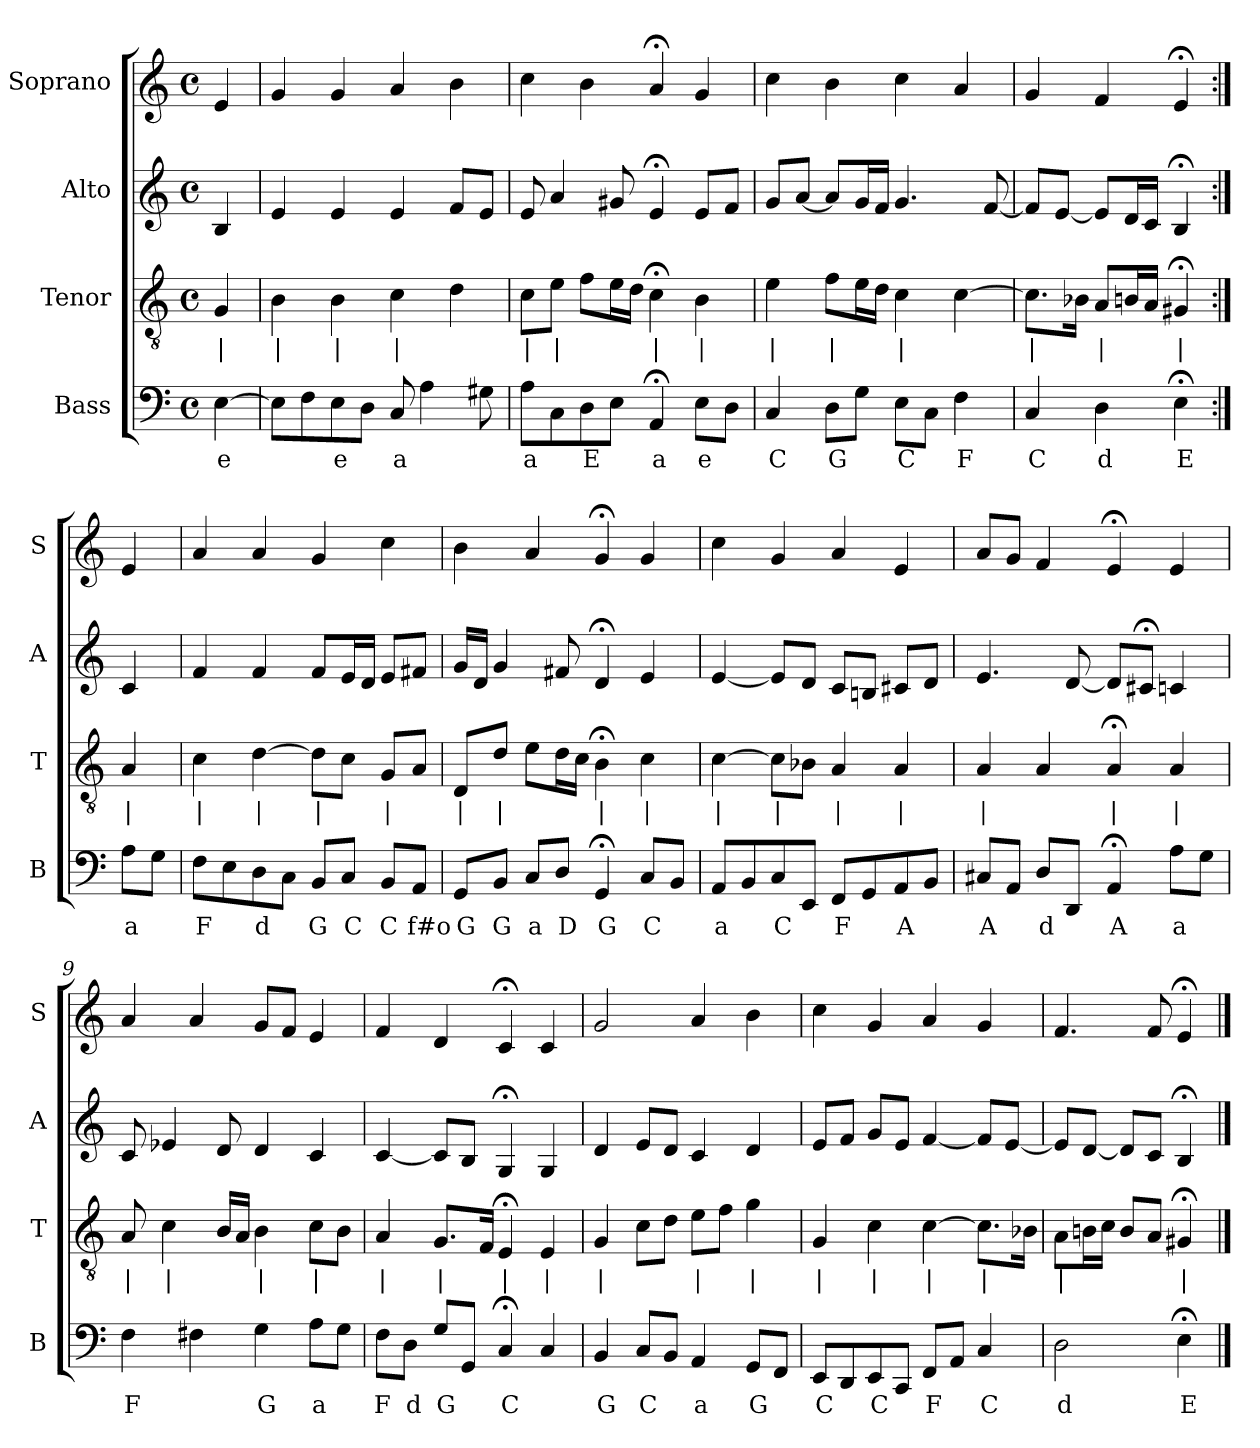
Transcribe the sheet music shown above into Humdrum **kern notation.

**kern	**text	**kern	**text	**kern	**kern
*part4	*part4	*part3	*part3	*part2	*part1
*staff4	*staff4	*staff3	*staff3	*staff2	*staff1
*I"Bass	*	*I"Tenor	*	*I"Alto	*I"Soprano
*I'B	*	*I'T	*	*I'A	*I'S
*clefF4	*	*clefGv2	*	*clefG2	*clefG2
*k[]	*	*k[]	*	*k[]	*k[]
*E:phr	*	*E:phr	*	*E:phr	*E:phr
*M4/4	*	*M4/4	*	*M4/4	*M4/4
*met(c)	*	*met(c)	*	*met(c)	*met(c)
*MM100	*	*MM100	*	*MM100	*MM100
=	=	=	=	=	=
[4E	e	4G	|	4B	4e
=1	=1	=1	=1	=1	=1
8EL]	.	4B	|	4e	4g
8F	.	.	.	.	.
8E	e	4B	|	4e	4g
8DJ	.	.	.	.	.
8C	a	4c	|	4e	4a
4A	.	.	.	.	.
.	.	4d	.	8fL	4b
8G#X	.	.	.	8eJ	.
=2	=2	=2	=2	=2	=2
8AL	a	8cL	|	8e	4cc
8C	.	8eJ	|	4a	.
8D	E	8fL	.	.	4b
8EJ	.	16eL	.	8g#X	.
.	.	16dJJ	.	.	.
4AA;<	a	4c;<	|	4e;<	4a;<
8EL	e	4B	|	8eL	4g
8DJ	.	.	.	8fJ	.
=3	=3	=3	=3	=3	=3
4C	C	4e	|	8gL	4cc
.	.	.	.	[8aJ	.
8DL	G	8fL	|	8aL]	4b
8GJ	.	16eL	.	16gL	.
.	.	16dJJ	.	16fJJ	.
8EL	C	4c	|	4.g	4cc
8CJ	.	.	.	.	.
4F	F	[4c	.	.	4a
.	.	.	.	[8f	.
=4	=4	=4	=4	=4	=4
4C	C	8.cL]	|	8fL]	4g
.	.	.	.	[8eJ	.
.	.	16B-XJk	.	.	.
4D	d	8AL	|	8eL]	4f
.	.	16BnL	.	16dL	.
.	.	16AJJ	.	16cJJ	.
4E;<	E	4G#X;<	|	4B;<	4e;<
=:|!	=:|!	=:|!	=:|!	=:|!	=:|!
8AL	a	4A	|	4c	4e
8GJ	.	.	.	.	.
=5	=5	=5	=5	=5	=5
8FL	F	4c	|	4f	4a
8E	.	.	.	.	.
8D	d	[4d	|	4f	4a
8CJ	.	.	.	.	.
8BBL	G	8dL]	|	8fL	4g
8CJ	C	8cJ	.	16eL	.
.	.	.	.	16dJJ	.
8BBL	C	8GL	|	8eL	4cc
8AAJ	f#o	8AJ	.	8f#XJ	.
=6	=6	=6	=6	=6	=6
8GGL	G	8DL	|	16gLL	4b
.	.	.	.	16dJJ	.
8BBJ	G	8dJ	|	4g	.
8CL	a	8eL	.	.	4a
8DJ	D	16dL	.	8f#X	.
.	.	16cJJ	.	.	.
4GG;<	G	4B;<	|	4d;<	4g;<
8CL	C	4c	|	4e	4g
8BBJ	.	.	.	.	.
=7	=7	=7	=7	=7	=7
8AAL	a	[4c	|	[4e	4cc
8BB	.	.	.	.	.
8C	C	8cL]	|	8eL]	4g
8EEJ	.	8B-XJ	.	8dJ	.
8FFL	F	4A	|	8cL	4a
8GG	.	.	.	8BnJ	.
8AA	A	4A	|	8c#XL	4e
8BBJ	.	.	.	8dJ	.
=8	=8	=8	=8	=8	=8
8C#XL	A	4A	|	4.e	8aL
8AAJ	.	.	.	.	8gJ
8DL	d	4A	.	.	4f
8DDJ	.	.	.	[8d	.
4AA;<	A	4A;<	|	8dL]	4e;<
.	.	.	.	8c#X;<J	.
8AL	a	4A	|	4cn	4e
8GJ	.	.	.	.	.
=9	=9	=9	=9	=9	=9
4F	F	8A	|	8c	4a
.	.	4c	|	4e-X	.
4F#X	.	.	.	.	4a
.	.	16BLL	.	8d	.
.	.	16AJJ	.	.	.
4G	G	4B	|	4d	8gL
.	.	.	.	.	8fJ
8AL	a	8cL	|	4c	4e
8GJ	.	8BJ	.	.	.
=10	=10	=10	=10	=10	=10
8FL	F	4A	|	[4c	4f
8DJ	d	.	.	.	.
8GL	G	8.GL	|	8cL]	4d
8GGJ	.	.	.	8BJ	.
.	.	16FJk	.	.	.
4C;<	C	4E;<	|	4G;<	4c;<
4C	.	4E	|	4G	4c
=11	=11	=11	=11	=11	=11
4BB	G	4G	|	4d	2g
8CL	C	8cL	.	8eL	.
8BBJ	.	8dJ	.	8dJ	.
4AA	a	8eL	|	4c	4a
.	.	8fJ	.	.	.
8GGL	G	4g	|	4d	4b
8FFJ	.	.	.	.	.
=12	=12	=12	=12	=12	=12
8EEL	C	4G	|	8eL	4cc
8DD	.	.	.	8fJ	.
8EE	C	4c	|	8gL	4g
8CCJ	.	.	.	8eJ	.
8FFL	F	[4c	|	[4f	4a
8AAJ	.	.	.	.	.
4C	C	8.cL]	|	8fL]	4g
.	.	.	.	[8eJ	.
.	.	16B-XJk	.	.	.
=13	=13	=13	=13	=13	=13
2D	d	8AL	|	8eL]	4.f
.	.	16BnL	.	[8dJ	.
.	.	16cJJ	.	.	.
.	.	8BL	.	8dL]	.
.	.	8AJ	.	8cJ	8f
4E;<	E	4G#X;<	|	4B;<	4e;<
==	==	==	==	==	==
*-	*-	*-	*-	*-	*-
